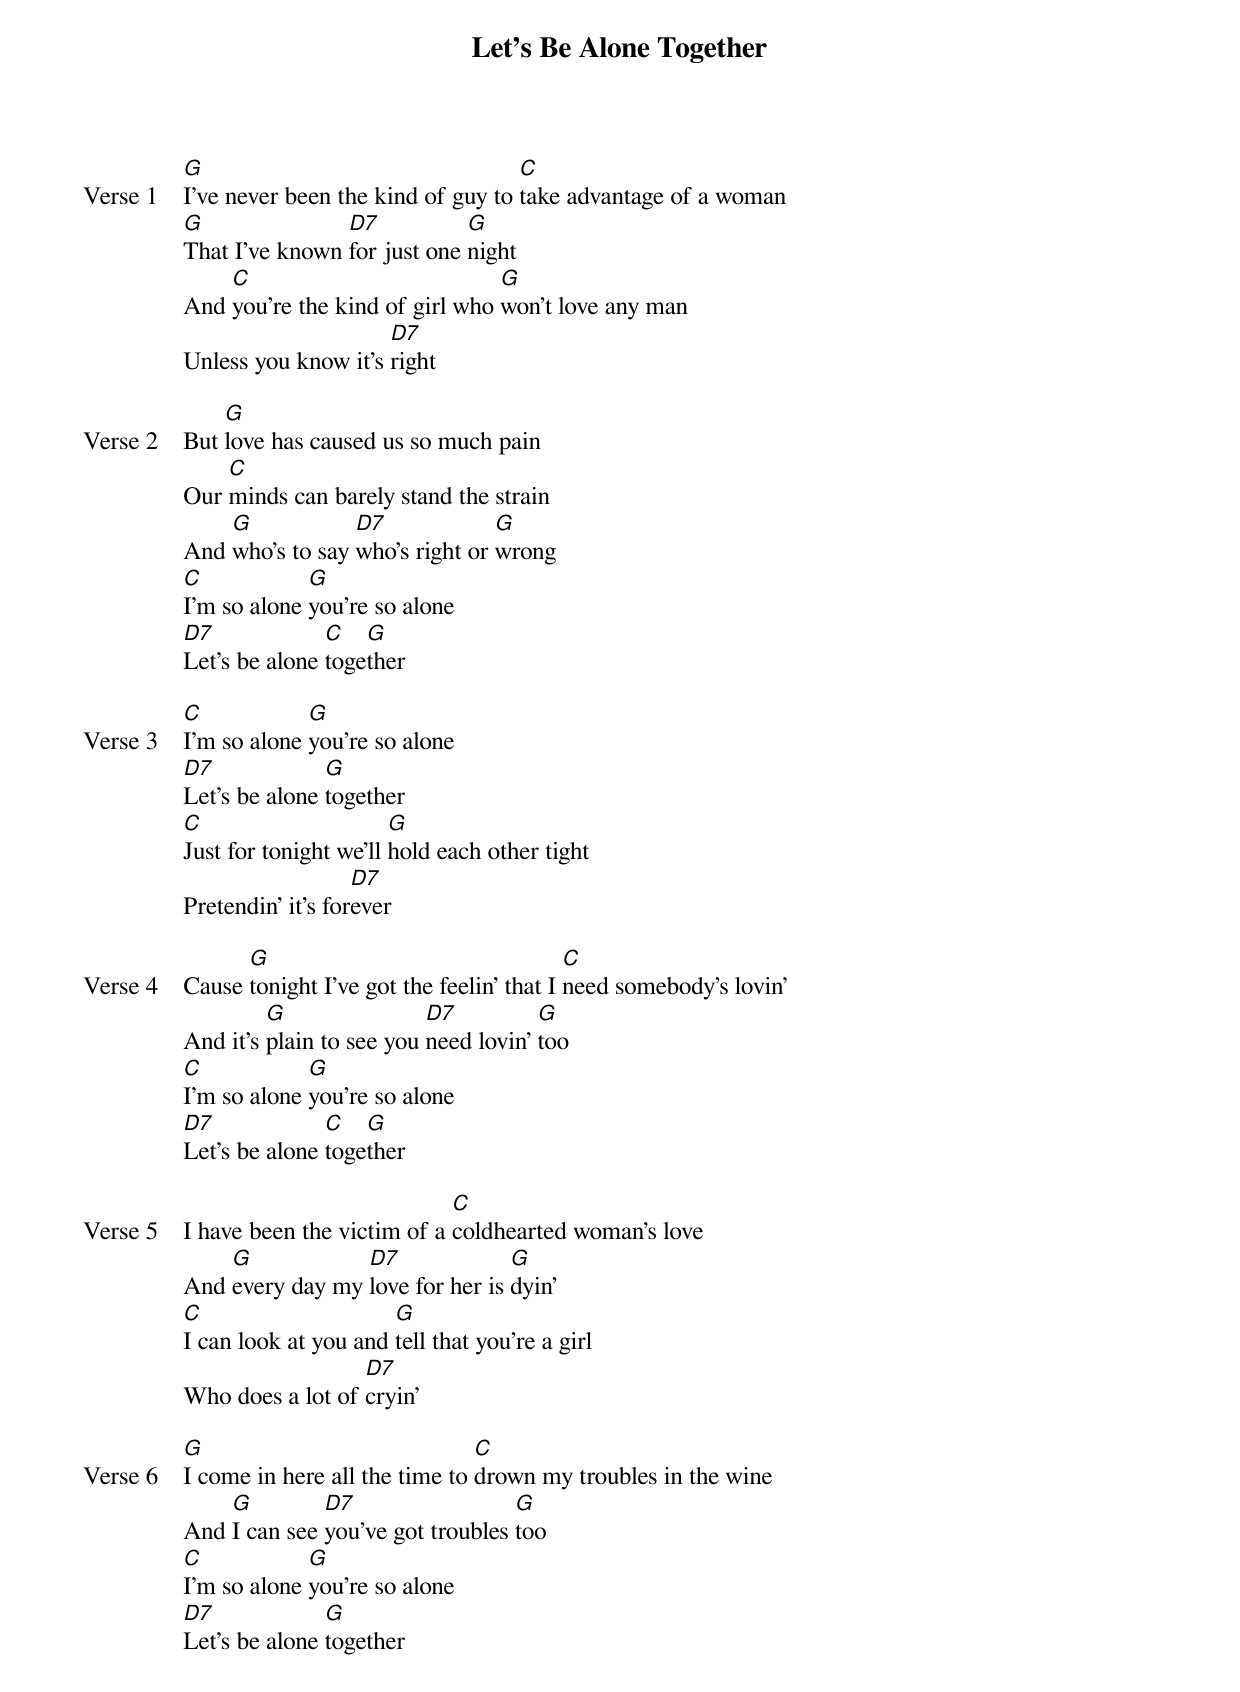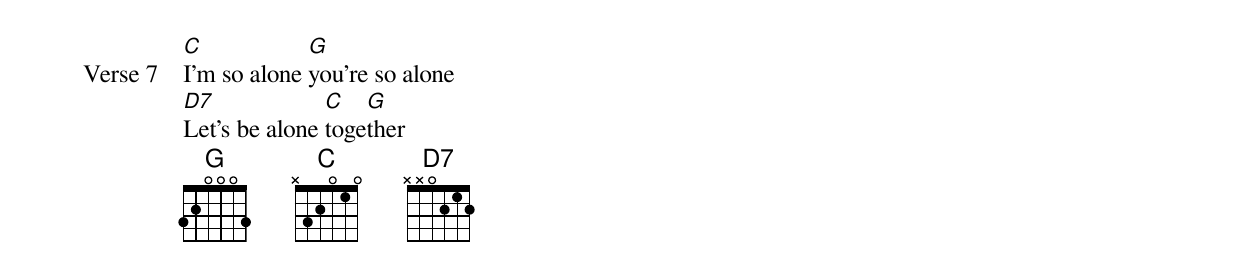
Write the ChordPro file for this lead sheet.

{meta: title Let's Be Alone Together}
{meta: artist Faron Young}
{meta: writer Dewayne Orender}

{start_of_verse: Verse 1}
[G]I've never been the kind of guy to [C]take advantage of a woman
[G]That I've known [D7]for just one [G]night
And [C]you're the kind of girl who [G]won't love any man
Unless you know it's [D7]right
{end_of_verse}

{start_of_verse: Verse 2}
But [G]love has caused us so much pain
Our [C]minds can barely stand the strain
And [G]who's to say [D7]who's right or [G]wrong
[C]I'm so alone [G]you're so alone
[D7]Let's be alone [C]toge[G]ther
{end_of_verse}

{start_of_verse: Verse 3}
[C]I'm so alone [G]you're so alone
[D7]Let's be alone [G]together
[C]Just for tonight we'll [G]hold each other tight
Pretendin' it's for[D7]ever
{end_of_verse}

{start_of_verse: Verse 4}
Cause [G]tonight I've got the feelin' that I [C]need somebody's lovin'
And it's [G]plain to see you [D7]need lovin' [G]too
[C]I'm so alone [G]you're so alone
[D7]Let's be alone [C]toge[G]ther
{end_of_verse}

{start_of_verse: Verse 5}
I have been the victim of a [C]coldhearted woman's love
And [G]every day my [D7]love for her is [G]dyin'
[C]I can look at you and [G]tell that you're a girl
Who does a lot of [D7]cryin'
{end_of_verse}

{start_of_verse: Verse 6}
[G]I come in here all the time to [C]drown my troubles in the wine
And [G]I can see [D7]you’ve got troubles [G]too
[C]I'm so alone [G]you're so alone
[D7]Let's be alone [G]together
{end_of_verse}

{start_of_verse: Verse 7}
[C]I'm so alone [G]you're so alone
[D7]Let's be alone [C]toge[G]ther
{end_of_verse}
